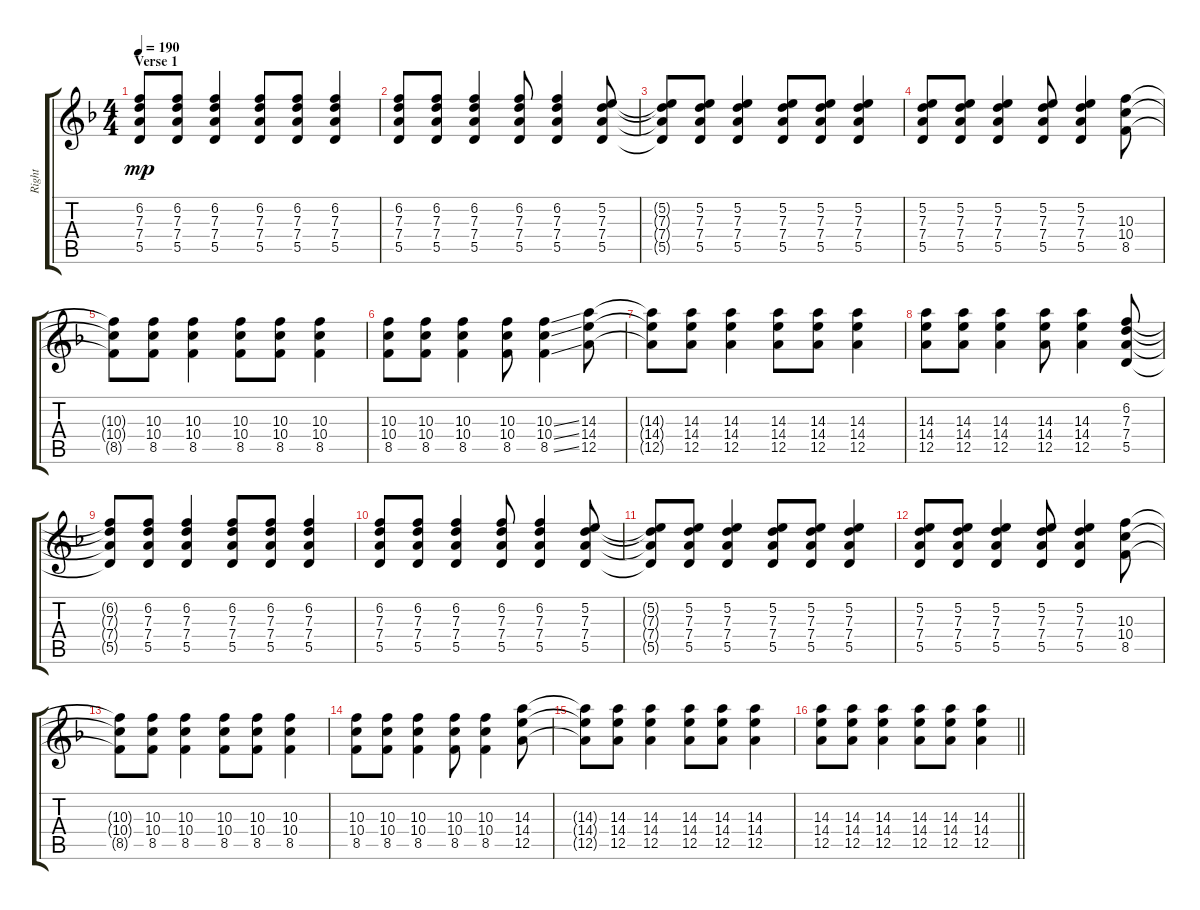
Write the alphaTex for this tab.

\track ("Right" "Right") {instrument overdrivenguitar}
\staff {score tabs}
\tuning (E4 B3 G3 D3 A2 D2) {hide}
\ts (4 4)
\section ("" "Verse 1")
\tempo 190
\clef g2
\ks dminor
(6.2{t} 7.3{t} 7.4{t} 5.5{t}).8{dy mp} (6.2 7.3 7.4 5.5).8 (6.2 7.3 7.4 5.5).4 (6.2 7.3 7.4 5.5).8 (6.2 7.3 7.4 5.5).8 (6.2 7.3 7.4 5.5).4 |
(6.2 7.3 7.4 5.5).8 (6.2 7.3 7.4 5.5).8 (6.2 7.3 7.4 5.5).4 (6.2 7.3 7.4 5.5).8 (6.2 7.3 7.4 5.5).4 (5.2 7.3 7.4 5.5).8 |
(5.2{t} 7.3{t} 7.4{t} 5.5{t}).8 (5.2 7.3 7.4 5.5).8 (5.2 7.3 7.4 5.5).4 (5.2 7.3 7.4 5.5).8 (5.2 7.3 7.4 5.5).8 (5.2 7.3 7.4 5.5).4 |
(5.2 7.3 7.4 5.5).8 (5.2 7.3 7.4 5.5).8 (5.2 7.3 7.4 5.5).4 (5.2 7.3 7.4 5.5).8 (5.2 7.3 7.4 5.5).4 (10.3 10.4 8.5).8 |
(10.3{t} 10.4{t} 8.5{t}).8 (10.3 10.4 8.5).8 (10.3 10.4 8.5).4 (10.3 10.4 8.5).8 (10.3 10.4 8.5).8 (10.3 10.4 8.5).4 |
(10.3 10.4 8.5).8 (10.3 10.4 8.5).8 (10.3 10.4 8.5).4 (10.3 10.4 8.5).8 (10.3{ss} 10.4{ss} 8.5{ss}).4 (14.3 14.4 12.5).8 |
(14.3{t} 14.4{t} 12.5{t}).8 (14.3 14.4 12.5).8 (14.3 14.4 12.5).4 (14.3 14.4 12.5).8 (14.3 14.4 12.5).8 (14.3 14.4 12.5).4 |
(14.3 14.4 12.5).8 (14.3 14.4 12.5).8 (14.3 14.4 12.5).4 (14.3 14.4 12.5).8 (14.3 14.4 12.5).4 (6.2 7.3 7.4 5.5).8 |
(6.2{t} 7.3{t} 7.4{t} 5.5{t}).8 (6.2 7.3 7.4 5.5).8 (6.2 7.3 7.4 5.5).4 (6.2 7.3 7.4 5.5).8 (6.2 7.3 7.4 5.5).8 (6.2 7.3 7.4 5.5).4 |
(6.2 7.3 7.4 5.5).8 (6.2 7.3 7.4 5.5).8 (6.2 7.3 7.4 5.5).4 (6.2 7.3 7.4 5.5).8 (6.2 7.3 7.4 5.5).4 (5.2 7.3 7.4 5.5).8 |
(5.2{t} 7.3{t} 7.4{t} 5.5{t}).8 (5.2 7.3 7.4 5.5).8 (5.2 7.3 7.4 5.5).4 (5.2 7.3 7.4 5.5).8 (5.2 7.3 7.4 5.5).8 (5.2 7.3 7.4 5.5).4 |
(5.2 7.3 7.4 5.5).8 (5.2 7.3 7.4 5.5).8 (5.2 7.3 7.4 5.5).4 (5.2 7.3 7.4 5.5).8 (5.2 7.3 7.4 5.5).4 (10.3 10.4 8.5).8 |
(10.3{t} 10.4{t} 8.5{t}).8 (10.3 10.4 8.5).8 (10.3 10.4 8.5).4 (10.3 10.4 8.5).8 (10.3 10.4 8.5).8 (10.3 10.4 8.5).4 |
(10.3 10.4 8.5).8 (10.3 10.4 8.5).8 (10.3 10.4 8.5).4 (10.3 10.4 8.5).8 (10.3 10.4 8.5).4 (14.3 14.4 12.5).8 |
(14.3{t} 14.4{t} 12.5{t}).8 (14.3 14.4 12.5).8 (14.3 14.4 12.5).4 (14.3 14.4 12.5).8 (14.3 14.4 12.5).8 (14.3 14.4 12.5).4 |
\barLineRight lightlight
(14.3 14.4 12.5).8 (14.3 14.4 12.5).8 (14.3 14.4 12.5).4 (14.3 14.4 12.5).8 (14.3 14.4 12.5).8 (14.3 14.4 12.5).4
